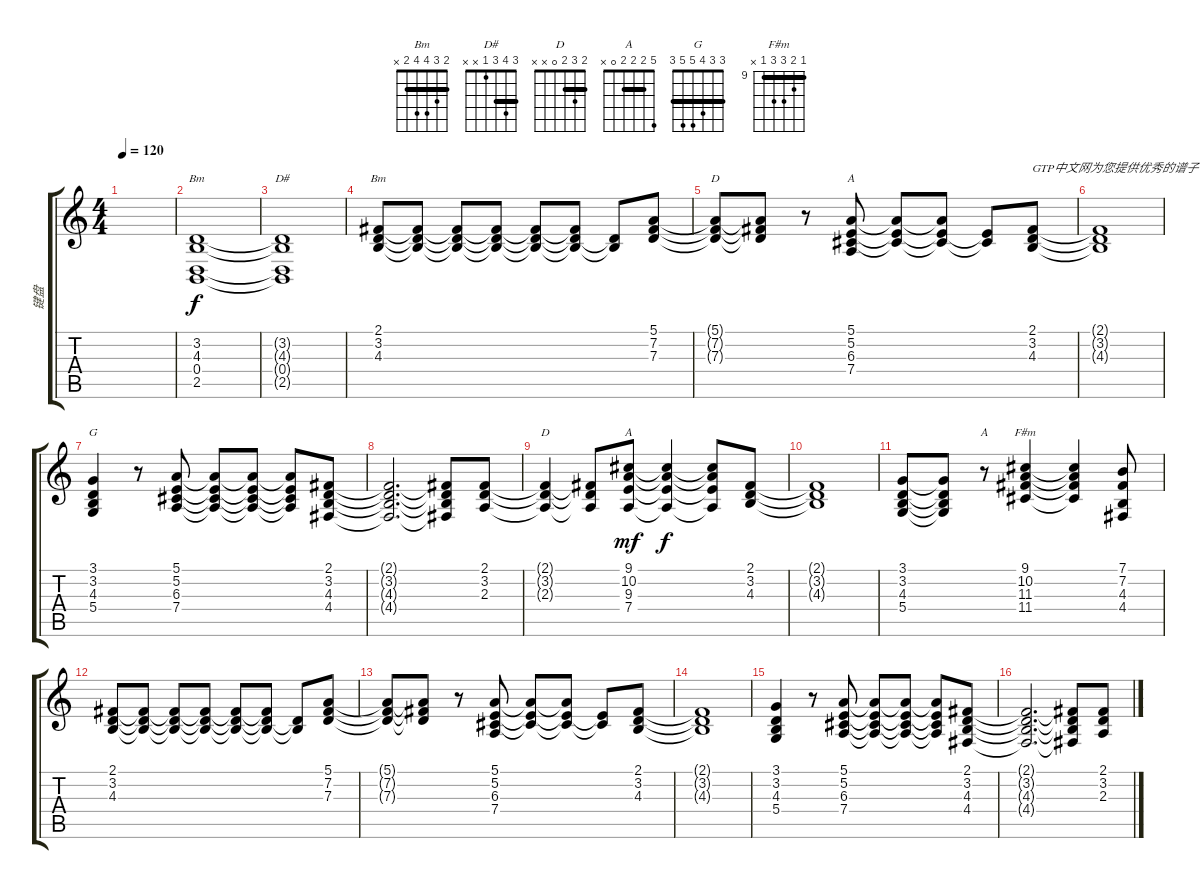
\track ("键盘" "键盘") {instrument synthstrings1}
\staff {score tabs}
\tuning (E4 B3 G3 D3 A2 E2) {hide}
\chord ("Bm" 2 3 4 0 2 x)
\chord ("D#" 3 4 3 1 x x) {barre 3}
\chord ("Bm" 2 3 4 4 2 x) {barre 2}
\chord ("D" 5 7 7 7 5 x) {firstfret 5 barre 5}
\chord ("A" 5 5 6 7 7 5) {firstfret 5 barre 5}
\chord ("G" 3 3 4 5 5 3) {barre 3}
\chord ("D" 2 3 2 0 x x) {barre 2}
\chord ("A" 9 10 9 7 0 x) {firstfret 7 barre 9}
\chord ("A" 5 2 2 2 0 x) {barre 2}
\chord ("F#m" 9 10 11 11 9 x) {firstfret 9 barre 9}
\ts (4 4)
\tempo 120
\clef g2
\ks c
|
(3.2 4.3 0.4 2.5).1{ch "Bm" volume 9} |
(3.2{t} 4.3{t} 0.4{t} 2.5{t}).1{ch "D#" dy f} |
(2.1 3.2 4.3).8{ch "Bm" volume 7 instrument stringensemble1} (2.1{t} 3.2{t} 4.3{t}).8 (2.1{t} 3.2{t} 4.3{t}).8 (2.1{t} 3.2{t} 4.3{t}).8 (2.1{t} 3.2{t} 4.3{t}).8 (2.1{t} 3.2{t} 4.3{t}).8 (3.2{t} 4.3{t}).8 (5.1 7.2 7.3).8 |
(5.1{t} 7.2{t} 7.3{t}).8{ch "D"} (5.1{t} 7.2{t} 7.3{t}).8 r.8 (5.1 5.2 6.3 7.4).8{ch "A"} (5.1{t} 5.2{t} 6.3{t}).8 (5.1{t} 5.2{t} 6.3{t}).8 (5.2{t} 6.3{t}).8 (2.1 3.2 4.3).8{txt "GTP中文网为您提供优秀的谱子"} |
(2.1{t} 3.2{t} 4.3{t}).1 |
(3.1 3.2 4.3 5.4).4{ch "G"} r.8 (5.1 5.2 6.3 7.4).8 (5.1{t} 5.2{t} 6.3{t} 7.4{t}).8 (5.1{t} 5.2{t} 6.3{t} 7.4{t}).8 (5.1{t} 5.2{t} 6.3{t} 7.4{t}).8 (2.1 3.2 4.3 4.4).8 |
(2.1{t} 3.2{t} 4.3{t} 4.4{t}).2{d} (2.1{t} 3.2{t} 4.3{t} 4.4{t}).8 (2.1 3.2 2.3).8 |
(2.1{t} 3.2{t} 2.3{t}).4{ch "D"} (2.1{t} 3.2{t} 2.3{t}).8 (9.1 10.2 9.3 7.4).8{ch "A" dy mf} (9.1{t} 10.2{t} 9.3{t} 7.4{t}).4{dy f} (9.1{t} 10.2{t} 9.3{t} 7.4{t}).8 (2.1 3.2 4.3).8 |
(2.1{t} 3.2{t} 4.3{t}).1 |
(3.1 3.2 4.3 5.4).8 (3.1{t} 3.2{t} 4.3{t} 5.4{t}).8 r.8{ch "A"} (9.1 10.2 11.3 11.4).4{ch "F#m"} (9.1{t} 10.2{t} 11.3{t} 11.4{t}).4 (7.1 7.2 4.3 4.4).8 |
(2.1 3.2 4.3).8 (2.1{t} 3.2{t} 4.3{t}).8 (2.1{t} 3.2{t} 4.3{t}).8 (2.1{t} 3.2{t} 4.3{t}).8 (2.1{t} 3.2{t} 4.3{t}).8 (2.1{t} 3.2{t} 4.3{t}).8 (3.2{t} 4.3{t}).8 (5.1 7.2 7.3).8 |
(5.1{t} 7.2{t} 7.3{t}).8 (5.1{t} 7.2{t} 7.3{t}).8 r.8 (5.1 5.2 6.3 7.4).8 (5.1{t} 5.2{t} 6.3{t}).8 (5.1{t} 5.2{t} 6.3{t}).8 (5.2{t} 6.3{t}).8 (2.1 3.2 4.3).8 |
(2.1{t} 3.2{t} 4.3{t}).1 |
(3.1 3.2 4.3 5.4).4 r.8 (5.1 5.2 6.3 7.4).8 (5.1{t} 5.2{t} 6.3{t} 7.4{t}).8 (5.1{t} 5.2{t} 6.3{t} 7.4{t}).8 (5.1{t} 5.2{t} 6.3{t} 7.4{t}).8 (2.1 3.2 4.3 4.4).8 |
(2.1{t} 3.2{t} 4.3{t} 4.4{t}).2{d} (2.1{t} 3.2{t} 4.3{t} 4.4{t}).8 (2.1 3.2 2.3).8
